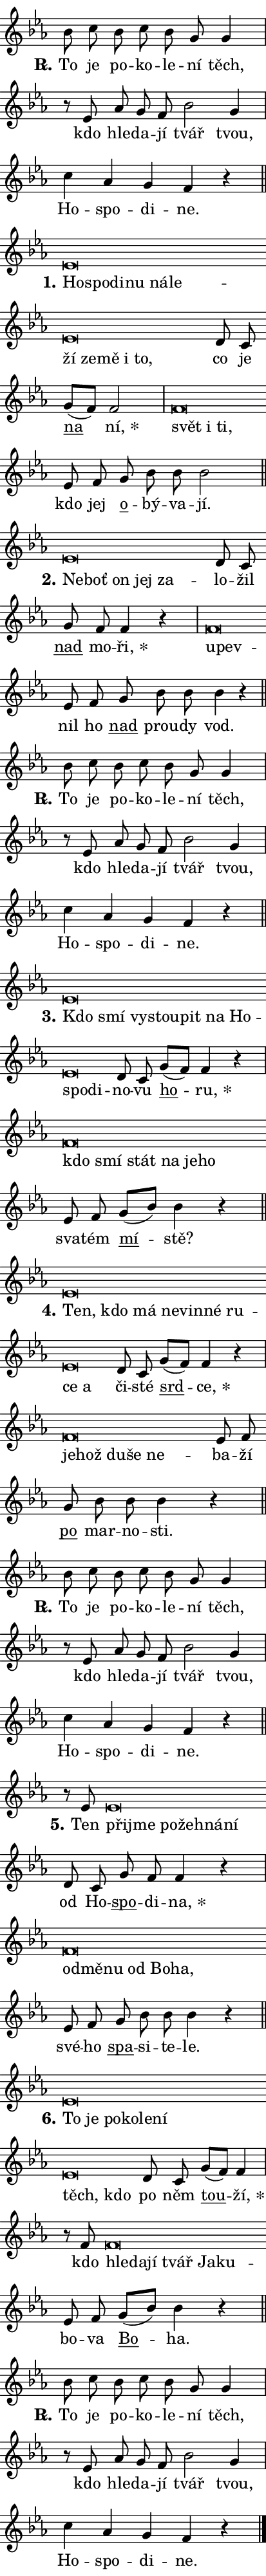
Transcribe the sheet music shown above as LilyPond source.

\version "2.24.0"
\header { tagline = "" }
\paper {
  indent = 0\cm
  top-margin = 0\cm
  right-margin = 0\cm
  bottom-margin = 0\cm
  left-margin = 0\cm
  paper-width = 7\cm
  page-breaking = #ly:one-page-breaking
  system-system-spacing.basic-distance = #11
  score-system-spacing.basic-distance = #11
  ragged-last = ##f
}


%% Author: Thomas Morley
%% https://lists.gnu.org/archive/html/lilypond-user/2020-05/msg00002.html
#(define (line-position grob)
"Returns position of @var[grob} in current system:
   @code{'start}, if at first time-step
   @code{'end}, if at last time-step
   @code{'middle} otherwise
"
  (let* ((col (ly:item-get-column grob))
         (ln (ly:grob-object col 'left-neighbor))
         (rn (ly:grob-object col 'right-neighbor))
         (col-to-check-left (if (ly:grob? ln) ln col))
         (col-to-check-right (if (ly:grob? rn) rn col))
         (break-dir-left
           (and
             (ly:grob-property col-to-check-left 'non-musical #f)
             (ly:item-break-dir col-to-check-left)))
         (break-dir-right
           (and
             (ly:grob-property col-to-check-right 'non-musical #f)
             (ly:item-break-dir col-to-check-right))))
        (cond ((eqv? 1 break-dir-left) 'start)
              ((eqv? -1 break-dir-right) 'end)
              (else 'middle))))

#(define (tranparent-at-line-position vctor)
  (lambda (grob)
  "Relying on @code{line-position} select the relevant enry from @var{vctor}.
Used to determine transparency,"
    (case (line-position grob)
      ((end) (not (vector-ref vctor 0)))
      ((middle) (not (vector-ref vctor 1)))
      ((start) (not (vector-ref vctor 2))))))

noteHeadBreakVisibility =
#(define-music-function (break-visibility)(vector?)
"Makes @code{NoteHead}s transparent relying on @var{break-visibility}"
#{
  \override NoteHead.transparent =
    #(tranparent-at-line-position break-visibility)
#})

#(define delete-ledgers-for-transparent-note-heads
  (lambda (grob)
    "Reads whether a @code{NoteHead} is transparent.
If so this @code{NoteHead} is removed from @code{'note-heads} from
@var{grob}, which is supposed to be @code{LedgerLineSpanner}.
As a result ledgers are not printed for this @code{NoteHead}"
    (let* ((nhds-array (ly:grob-object grob 'note-heads))
           (nhds-list
             (if (ly:grob-array? nhds-array)
                 (ly:grob-array->list nhds-array)
                 '()))
           ;; Relies on the transparent-property being done before
           ;; Staff.LedgerLineSpanner.after-line-breaking is executed.
           ;; This is fragile ...
           (to-keep
             (remove
               (lambda (nhd)
                 (ly:grob-property nhd 'transparent #f))
               nhds-list)))
      ;; TODO find a better method to iterate over grob-arrays, similiar
      ;; to filter/remove etc for lists
      ;; For now rebuilt from scratch
      (set! (ly:grob-object grob 'note-heads)  '())
      (for-each
        (lambda (nhd)
          (ly:pointer-group-interface::add-grob grob 'note-heads nhd))
        to-keep))))

hideNotes = {
  \noteHeadBreakVisibility #begin-of-line-visible
}
unHideNotes = {
  \noteHeadBreakVisibility #all-visible
}

% work-around for resetting accidentals
% https://lilypond.org/doc/v2.23/Documentation/notation/displaying-rhythms#unmetered-music
cadenzaMeasure = {
  \cadenzaOff
  \partial 1024 s1024
  \cadenzaOn
}

#(define-markup-command (accent layout props text) (markup?)
  "Underline accented syllable"
  (interpret-markup layout props
    #{\markup \override #'(offset . 4.3) \underline { #text }#}))

responsum = \markup \concat {
  "R" \hspace #-1.05 \path #0.1 #'((moveto 0 0.07) (lineto 0.9 0.8)) \hspace #0.05 "."
}

\layout {
    \context {
        \Staff
        \remove "Time_signature_engraver"
        \override LedgerLineSpanner.after-line-breaking = #delete-ledgers-for-transparent-note-heads
    }
    \context {
        \Voice {
            \override NoteHead.output-attributes = #'((class . "notehead"))
            \override Hairpin.height = #0.55
        }
    }
    \context {
        \Lyrics {
            \override StanzaNumber.output-attributes = #'((class . "stanzanumber"))
            \override LyricSpace.minimum-distance = #0.9
            \override LyricText.font-name = #"TeX Gyre Schola"
            \override LyricText.font-size = 1
            \override StanzaNumber.font-name = #"TeX Gyre Schola Bold"
            \override StanzaNumber.font-size = 1
        }
    }
}

% magnetic-lyrics.ily
%
%   written by
%     Jean Abou Samra <jean@abou-samra.fr>
%     Werner Lemberg <wl@gnu.org>
%
%   adapted by
%     Jiri Hon <jiri.hon@gmail.com>
%
% Version 2022-Apr-15

% https://www.mail-archive.com/lilypond-user@gnu.org/msg149350.html

#(define (Left_hyphen_pointer_engraver context)
   "Collect syllable-hyphen-syllable occurrences in lyrics and store
them in properties.  This engraver only looks to the left.  For
example, if the lyrics input is @code{foo -- bar}, it does the
following.

@itemize @bullet
@item
Set the @code{text} property of the @code{LyricHyphen} grob between
@q{foo} and @q{bar} to @code{foo}.

@item
Set the @code{left-hyphen} property of the @code{LyricText} grob with
text @q{foo} to the @code{LyricHyphen} grob between @q{foo} and
@q{bar}.
@end itemize

Use this auxiliary engraver in combination with the
@code{lyric-@/text::@/apply-@/magnetic-@/offset!} hook."
   (let ((hyphen #f)
         (text #f))
     (make-engraver
      (acknowledgers
       ((lyric-syllable-interface engraver grob source-engraver)
        (set! text grob)))
      (end-acknowledgers
       ((lyric-hyphen-interface engraver grob source-engraver)
        ;(when (not (grob::has-interface grob 'lyric-space-interface))
          (set! hyphen grob)));)
      ((stop-translation-timestep engraver)
       (when (and text hyphen)
         (ly:grob-set-object! text 'left-hyphen hyphen))
       (set! text #f)
       (set! hyphen #f)))))

#(define (lyric-text::apply-magnetic-offset! grob)
   "If the space between two syllables is less than the value in
property @code{LyricText@/.details@/.squash-threshold}, move the right
syllable to the left so that it gets concatenated with the left
syllable.

Use this function as a hook for
@code{LyricText@/.after-@/line-@/breaking} if the
@code{Left_@/hyphen_@/pointer_@/engraver} is active."
   (let ((hyphen (ly:grob-object grob 'left-hyphen #f)))
     (when hyphen
       (let ((left-text (ly:spanner-bound hyphen LEFT)))
         (when (grob::has-interface left-text 'lyric-syllable-interface)
           (let* ((common (ly:grob-common-refpoint grob left-text X))
                  (this-x-ext (ly:grob-extent grob common X))
                  (left-x-ext
                   (begin
                     ;; Trigger magnetism for left-text.
                     (ly:grob-property left-text 'after-line-breaking)
                     (ly:grob-extent left-text common X)))
                  ;; `delta` is the gap width between two syllables.
                  (delta (- (interval-start this-x-ext)
                            (interval-end left-x-ext)))
                  (details (ly:grob-property grob 'details))
                  (threshold (assoc-get 'squash-threshold details 0.2)))
             (when (< delta threshold)
               (let* (;; We have to manipulate the input text so that
                      ;; ligatures crossing syllable boundaries are not
                      ;; disabled.  For languages based on the Latin
                      ;; script this is essentially a beautification.
                      ;; However, for non-Western scripts it can be a
                      ;; necessity.
                      (lt (ly:grob-property left-text 'text))
                      (rt (ly:grob-property grob 'text))
                      (is-space (grob::has-interface hyphen 'lyric-space-interface))
                      (space (if is-space " " ""))
                      (space-markup (grob-interpret-markup grob " "))
                      (space-size (interval-length (ly:stencil-extent space-markup X)))
                      (extra-delta (if is-space space-size 0))
                      ;; Append new syllable.
                      (ltrt-space (if (and (string? lt) (string? rt))
                                (string-append lt space rt)
                                (make-concat-markup (list lt space rt))))
                      ;; Right-align `ltrt` to the right side.
                      (ltrt-space-markup (grob-interpret-markup
                               grob
                               (make-translate-markup
                                (cons (interval-length this-x-ext) 0)
                                (make-right-align-markup ltrt-space)))))
                 (begin
                   ;; Don't print `left-text`.
                   (ly:grob-set-property! left-text 'stencil #f)
                   ;; Set text and stencil (which holds all collected
                   ;; syllables so far) and shift it to the left.
                   (ly:grob-set-property! grob 'text ltrt-space)
                   (ly:grob-set-property! grob 'stencil ltrt-space-markup)
                   (ly:grob-translate-axis! grob (- (- delta extra-delta)) X))))))))))


#(define (lyric-hyphen::displace-bounds-first grob)
   ;; Make very sure this callback isn't triggered too early.
   (let ((left (ly:spanner-bound grob LEFT))
         (right (ly:spanner-bound grob RIGHT)))
     (ly:grob-property left 'after-line-breaking)
     (ly:grob-property right 'after-line-breaking)
     (ly:lyric-hyphen::print grob)))

squashThreshold = #0.4

\layout {
  \context {
    \Lyrics
    \consists #Left_hyphen_pointer_engraver
    \override LyricText.after-line-breaking =
      #lyric-text::apply-magnetic-offset!
    \override LyricHyphen.stencil = #lyric-hyphen::displace-bounds-first
    \override LyricText.details.squash-threshold = \squashThreshold
    \override LyricHyphen.minimum-distance = 0
    \override LyricHyphen.minimum-length = \squashThreshold
  }
}

squash = \override LyricText.details.squash-threshold = 9999
unSquash = \override LyricText.details.squash-threshold = \squashThreshold

left = \override LyricText.self-alignment-X = #LEFT
unLeft = \revert LyricText.self-alignment-X

starOffset = #(lambda (grob) 
                (let ((x_offset (ly:self-alignment-interface::aligned-on-x-parent grob)))
                  (if (= x_offset 0) 0 (+ x_offset 1.2))))

star = #(define-music-function (syllable)(string?)
"Append star separator at the end of a syllable"
#{
  \once \override LyricText.X-offset = #starOffset
  \lyricmode { \markup {
    #syllable
    \override #'((font-name . "TeX Gyre Schola Bold")) \hspace #0.2 \lower #0.65 \larger "*"
  } }
#})

starAccent = #(define-music-function (syllable)(string?)
"Append star separator at the end of a syllable and make accent"
#{
  \once \override LyricText.X-offset = #starOffset
  \lyricmode { \markup {
    \accent #syllable
    \override #'((font-name . "TeX Gyre Schola Bold")) \hspace #0.2 \lower #0.65 \larger "*"
  } }
#})

breath = #(define-music-function (syllable)(string?)
"Append breathing indicator at the end of a syllable"
#{
  \lyricmode { \markup { #syllable "+" } }
#})

optionalBreath = #(define-music-function (syllable)(string?)
"Append optional breathing indicator at the end of a syllable"
#{
  \lyricmode { \markup { #syllable "(+)" } }
#})


\score {
    <<
        \new Voice = "melody" { \cadenzaOn \key es \major \relative { bes'8 c bes c bes g g4 \cadenzaMeasure \bar "|" r8 es as g f bes2 g4 \cadenzaMeasure \bar "|" c as g f r \cadenzaMeasure \bar "||" \break } }
        \new Lyrics \lyricsto "melody" { \lyricmode { \set stanza = \responsum
To je po -- ko -- le -- ní těch, kdo hle -- da -- jí tvář tvou, Ho -- spo -- di -- ne. } }
    >>
    \layout {}
}

\score {
    <<
        \new Voice = "melody" { \cadenzaOn \key es \major \relative { es'\breve*1/16 \hideNotes \breve*1/16 \bar "" \breve*1/16 \bar "" \breve*1/16 \bar "" \breve*1/16 \bar "" \breve*1/16 \bar "" \breve*1/16 \bar "" \breve*1/16 \bar "" \breve*1/16 \bar "" \breve*1/16 \breve*1/16 \bar "" \unHideNotes d8 c \bar "" g'[( f)] f2 \cadenzaMeasure \bar "|" f\breve*1/16 \hideNotes \breve*1/16 \breve*1/16 \bar "" \unHideNotes es8 f \bar "" g bes bes bes2 \cadenzaMeasure \bar "||" \break } }
        \new Lyrics \lyricsto "melody" { \lyricmode { \set stanza = "1."
\left Ho -- \squash spo -- di -- nu ná -- le -- ží ze -- mě i to, \unLeft \unSquash co je \markup \accent na \star ní, \left svět \squash i ti, \unLeft \unSquash kdo jej \markup \accent o -- bý -- va -- jí. } }
    >>
    \layout {}
}

\score {
    <<
        \new Voice = "melody" { \cadenzaOn \key es \major \relative { es'\breve*1/16 \hideNotes \breve*1/16 \bar "" \breve*1/16 \bar "" \breve*1/16 \breve*1/16 \bar "" \unHideNotes d8 c \bar "" g' f f4 r \cadenzaMeasure \bar "|" f\breve*1/16 \hideNotes \breve*1/16 \bar "" \unHideNotes es8 f \bar "" g bes bes bes4 r \cadenzaMeasure \bar "||" \break } }
        \new Lyrics \lyricsto "melody" { \lyricmode { \set stanza = "2."
\left Ne -- \squash boť on jej za -- \unLeft \unSquash lo -- žil \markup \accent nad mo -- \star ři, \left u -- \squash pev -- \unLeft \unSquash nil ho \markup \accent nad prou -- dy vod. } }
    >>
    \layout {}
}

\score {
    <<
        \new Voice = "melody" { \cadenzaOn \key es \major \relative { bes'8 c bes c bes g g4 \cadenzaMeasure \bar "|" r8 es as g f bes2 g4 \cadenzaMeasure \bar "|" c as g f r \cadenzaMeasure \bar "||" \break } }
        \new Lyrics \lyricsto "melody" { \lyricmode { \set stanza = \responsum
To je po -- ko -- le -- ní těch, kdo hle -- da -- jí tvář tvou, Ho -- spo -- di -- ne. } }
    >>
    \layout {}
}

\score {
    <<
        \new Voice = "melody" { \cadenzaOn \key es \major \relative { es'\breve*1/16 \hideNotes \breve*1/16 \bar "" \breve*1/16 \bar "" \breve*1/16 \bar "" \breve*1/16 \bar "" \breve*1/16 \bar "" \breve*1/16 \bar "" \breve*1/16 \breve*1/16 \bar "" \unHideNotes d8 c \bar "" g'[( f)] f4 r \cadenzaMeasure \bar "|" f\breve*1/16 \hideNotes \breve*1/16 \bar "" \breve*1/16 \bar "" \breve*1/16 \bar "" \breve*1/16 \breve*1/16 \bar "" \unHideNotes es8 f \bar "" g[( bes)] bes4 r \cadenzaMeasure \bar "||" \break } }
        \new Lyrics \lyricsto "melody" { \lyricmode { \set stanza = "3."
\left Kdo \squash smí vy -- stou -- pit na Ho -- spo -- di -- \unLeft \unSquash no -- vu \markup \accent ho -- \star ru, \left kdo \squash smí stát na je -- ho \unLeft \unSquash sva -- tém \markup \accent mí -- stě? } }
    >>
    \layout {}
}

\score {
    <<
        \new Voice = "melody" { \cadenzaOn \key es \major \relative { es'\breve*1/16 \hideNotes \breve*1/16 \bar "" \breve*1/16 \bar "" \breve*1/16 \bar "" \breve*1/16 \bar "" \breve*1/16 \bar "" \breve*1/16 \bar "" \breve*1/16 \breve*1/16 \bar "" \unHideNotes d8 c \bar "" g'[( f)] f4 r \cadenzaMeasure \bar "|" f\breve*1/16 \hideNotes \breve*1/16 \bar "" \breve*1/16 \bar "" \breve*1/16 \breve*1/16 \bar "" \unHideNotes es8 f \bar "" g bes bes bes4 r \cadenzaMeasure \bar "||" \break } }
        \new Lyrics \lyricsto "melody" { \lyricmode { \set stanza = "4."
\left Ten, \squash kdo má ne -- vin -- né ru -- ce a \unLeft \unSquash či -- sté \markup \accent srd -- \star ce, \left je -- \squash hož du -- še ne -- \unLeft \unSquash ba -- ží \markup \accent po mar -- no -- sti. } }
    >>
    \layout {}
}

\score {
    <<
        \new Voice = "melody" { \cadenzaOn \key es \major \relative { bes'8 c bes c bes g g4 \cadenzaMeasure \bar "|" r8 es as g f bes2 g4 \cadenzaMeasure \bar "|" c as g f r \cadenzaMeasure \bar "||" \break } }
        \new Lyrics \lyricsto "melody" { \lyricmode { \set stanza = \responsum
To je po -- ko -- le -- ní těch, kdo hle -- da -- jí tvář tvou, Ho -- spo -- di -- ne. } }
    >>
    \layout {}
}

\score {
    <<
        \new Voice = "melody" { \cadenzaOn \key es \major \relative { r8 es'8 es\breve*1/16 \hideNotes \breve*1/16 \bar "" \breve*1/16 \bar "" \breve*1/16 \bar "" \breve*1/16 \breve*1/16 \bar "" \unHideNotes d8 c \bar "" g' f f4 r \cadenzaMeasure \bar "|" f\breve*1/16 \hideNotes \breve*1/16 \bar "" \breve*1/16 \bar "" \breve*1/16 \bar "" \breve*1/16 \breve*1/16 \bar "" \unHideNotes es8 f \bar "" g bes bes bes4 r \cadenzaMeasure \bar "||" \break } }
        \new Lyrics \lyricsto "melody" { \lyricmode { \set stanza = "5."
Ten \left při -- \squash jme po -- žeh -- ná -- ní \unLeft \unSquash od Ho -- \markup \accent spo -- di -- \star na, \left od -- \squash mě -- nu od Bo -- ha, \unLeft \unSquash své -- ho \markup \accent spa -- si -- te -- le. } }
    >>
    \layout {}
}

\score {
    <<
        \new Voice = "melody" { \cadenzaOn \key es \major \relative { es'\breve*1/16 \hideNotes \breve*1/16 \bar "" \breve*1/16 \bar "" \breve*1/16 \bar "" \breve*1/16 \bar "" \breve*1/16 \bar "" \breve*1/16 \breve*1/16 \bar "" \unHideNotes d8 c \bar "" g'[( f)] f4 \cadenzaMeasure \bar "|" r8 f8 f\breve*1/16 \hideNotes \breve*1/16 \bar "" \breve*1/16 \bar "" \breve*1/16 \bar "" \breve*1/16 \breve*1/16 \bar "" \unHideNotes es8 f \bar "" g[( bes)] bes4 r \cadenzaMeasure \bar "||" \break } }
        \new Lyrics \lyricsto "melody" { \lyricmode { \set stanza = "6."
\left To \squash je po -- ko -- le -- ní těch, kdo \unLeft \unSquash po něm \markup \accent tou -- \star ží, kdo \left hle -- \squash da -- jí tvář Ja -- ku -- \unLeft \unSquash bo -- va \markup \accent Bo -- ha. } }
    >>
    \layout {}
}

\score {
    <<
        \new Voice = "melody" { \cadenzaOn \key es \major \relative { bes'8 c bes c bes g g4 \cadenzaMeasure \bar "|" r8 es as g f bes2 g4 \cadenzaMeasure \bar "|" c as g f r \cadenzaMeasure \bar "||" \break } \bar "|." }
        \new Lyrics \lyricsto "melody" { \lyricmode { \set stanza = \responsum
To je po -- ko -- le -- ní těch, kdo hle -- da -- jí tvář tvou, Ho -- spo -- di -- ne. } }
    >>
    \layout {}
}
